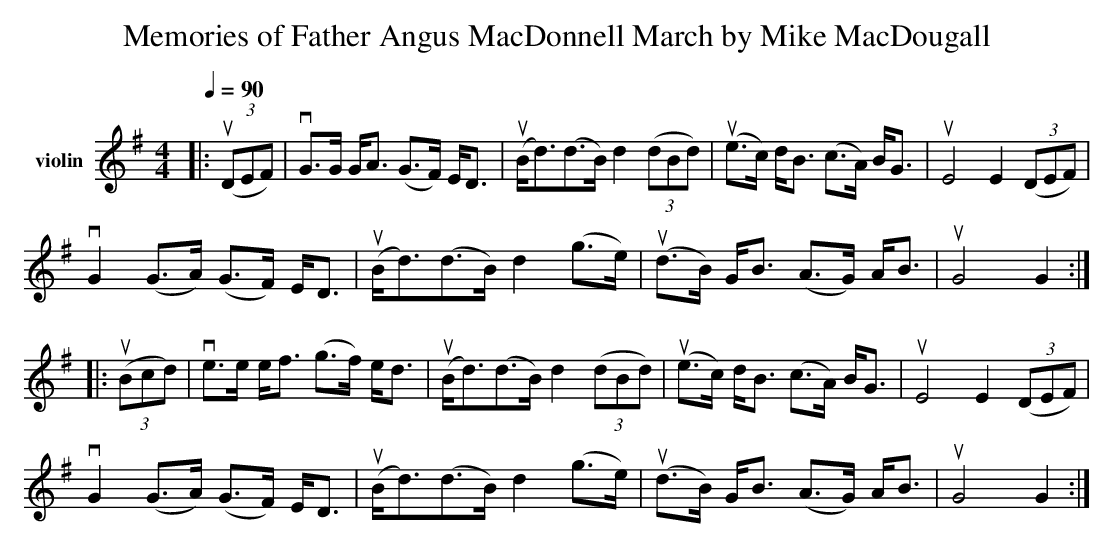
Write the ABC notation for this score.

X:1
T:Memories of Father Angus MacDonnell March by Mike MacDougall
L:1/4
Q:1/4=90
M:4/4
K:G
V:1 treble nm="violin"
V:1
|: (3(uD/E/F/) | vG/>G/ G/<A/ (G/>F/) E/<D/ | (uB/<d/)(d/>B/) d (3(d/B/d/) | (ue/>c/) d/<B/ (c/>A/) B/<G/ |  uE2 E (3(D/E/F/) |
vG (G/>A/) (G/>F/) E/<D/ | (uB/<d/)(d/>B/) d (g/>e/) | (ud/>B/) G/<B/ (A/>G/) A/<B/ |  uG2 G ::
(3(uB/c/d/) | ve/>e/ e/<f/ (g/>f/) e/<d/ | (uB/<d/)(d/>B/) d (3(d/B/d/) |  (ue/>c/) d/<B/ (c/>A/) B/<G/ | uE2 E (3(D/E/F/) |
vG (G/>A/) (G/>F/) E/<D/ | (uB/<d/)(d/>B/) d (g/>e/) |  (ud/>B/) G/<B/ (A/>G/) A/<B/ | uG2 G :|
